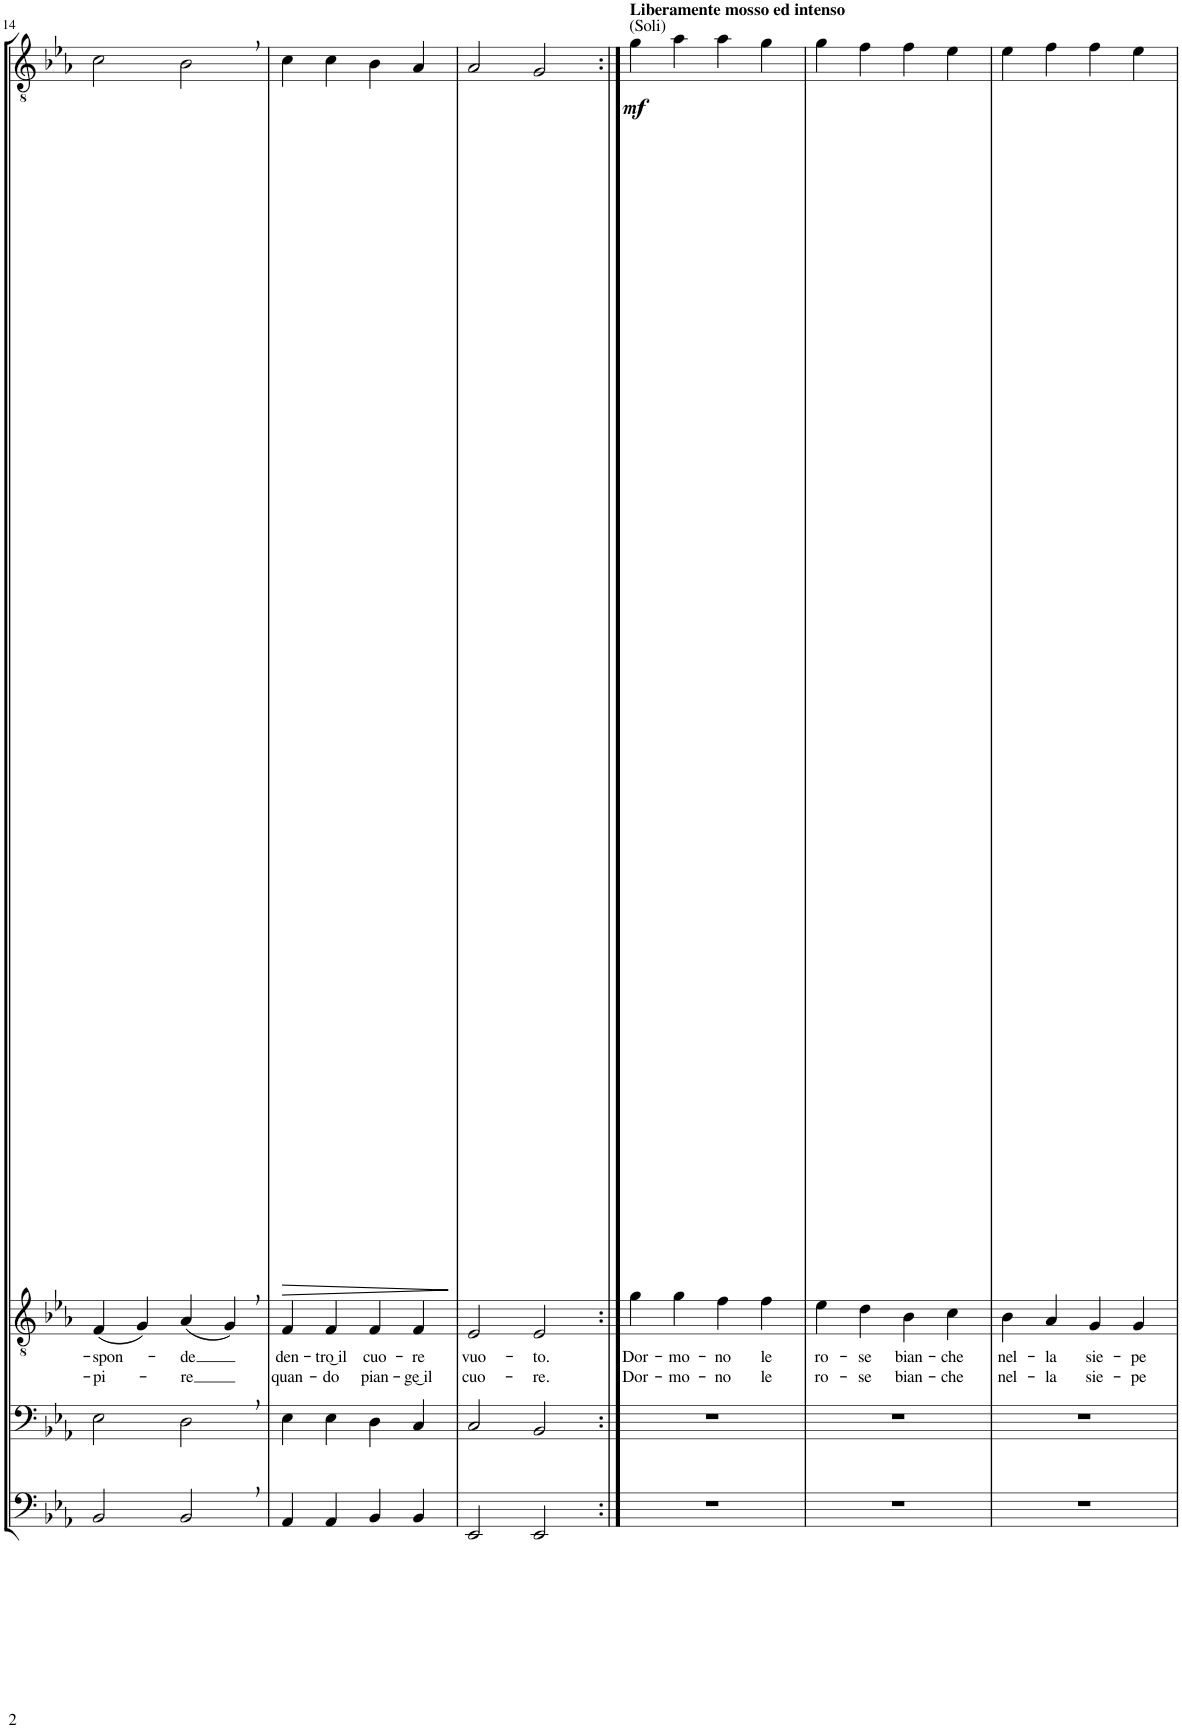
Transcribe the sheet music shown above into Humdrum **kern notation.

**kern	**kern	**kern	**text	**text	**kern	**dynam
*part4	*part3	*part2	*part2	*part2	*part1	*part1
*staff4	*staff3	*staff2	*staff2	*staff2	*staff1	*staff1
*I"B	*I"Bar	*I"T2	*	*	*I"T1	*
!!LO:PB:g=z
*clefF4	*clefF4	*clefGv2	*	*	*clefGv2	*
*k[b-e-a-]	*k[b-e-a-]	*k[b-e-a-]	*	*	*k[b-e-a-]	*
*M4/4	*M4/4	*M4/4	*	*	*M4/4	*
*met(c)	*met(c)	*met(c)	*	*	*met(c)	*
=14	=14	=14	=14	=14	=14	=14
!	!	!	!LO:LY:b	!LO:LY:b	!	!
2BB-/	2E-\	(4F/	-spon-	-pi-	2c\	.
.	.	4G/)	.	.	.	.
!	!	!	!LO:LY:b	!LO:LY:b	!	!
2BB-,/	2D,\	(4A-/	-de	-re	2B-,\	.
.	.	4G,/)	.	.	.	.
=15	=15	=15	=15	=15	=15	=15
!	!	!	!LO:LY:b	!LO:LY:b	!	!LO:HP:b
4AA-/	4E-\	4F/	den-	quan-	4c\	>
!	!	!	!LO:LY:b	!LO:LY:b	!	!
4AA-/	4E-\	4F/	-tro͜ il	-do	4c\	.
!	!	!	!LO:LY:b	!LO:LY:b	!	!
4BB-/	4D\	4F/	cuo-	pian-	4B-\	.
!	!	!	!LO:LY:b	!LO:LY:b	!	!
4BB-/	4C/	4F/	-re	-ge͜ il	4A-/	.
.	.	.	.	.	.	]
=16	=16	=16	=16	=16	=16	=16
!	!	!	!LO:LY:b	!LO:LY:b	!	!
2EE-/	2C/	2E-/	vuo-	cuo-	2A-/	.
!	!	!	!LO:LY:b	!LO:LY:b	!	!
2EE-/	2BB-/	2E-/	-to.	-re.	2G/	.
=17:|!	=17:|!	=17:|!	=17:|!	=17:|!	=17:|!	=17:|!
!	!	!	!	!	!LO:TX:a:t=(Soli)	!
!	!	!	!	!	!LO:TX:a:B:t=Liberamente mosso ed intenso	!
!	!	!	!LO:LY:b	!LO:LY:b	!	!LO:DY:b
1r	1r	4g\	Dor-	Dor-	4g\	mf
!	!	!	!LO:LY:b	!LO:LY:b	!	!
.	.	4g\	-mo-	-mo-	4a-\	.
!	!	!	!LO:LY:b	!LO:LY:b	!	!
.	.	4f\	-no	-no	4a-\	.
!	!	!	!LO:LY:b	!LO:LY:b	!	!
.	.	4f\	le	le	4g\	.
=18	=18	=18	=18	=18	=18	=18
!	!	!	!LO:LY:b	!LO:LY:b	!	!
1r	1r	4e-\	ro-	ro-	4g\	.
!	!	!	!LO:LY:b	!LO:LY:b	!	!
.	.	4d\	-se	-se	4f\	.
!	!	!	!LO:LY:b	!LO:LY:b	!	!
.	.	4B-\	bian-	bian-	4f\	.
!	!	!	!LO:LY:b	!LO:LY:b	!	!
.	.	4c\	-che	-che	4e-\	.
=19	=19	=19	=19	=19	=19	=19
!	!	!	!LO:LY:b	!LO:LY:b	!	!
1r	1r	4B-\	nel-	nel-	4e-\	.
!	!	!	!LO:LY:b	!LO:LY:b	!	!
.	.	4A-/	-la	-la	4f\	.
!	!	!	!LO:LY:b	!LO:LY:b	!	!
.	.	4G/	sie-	sie-	4f\	.
!	!	!	!LO:LY:b	!LO:LY:b	!	!
.	.	4G/	-pe	-pe	4e-\	.
=	=	=	=	=	=	=
*-	*-	*-	*-	*-	*-	*-
